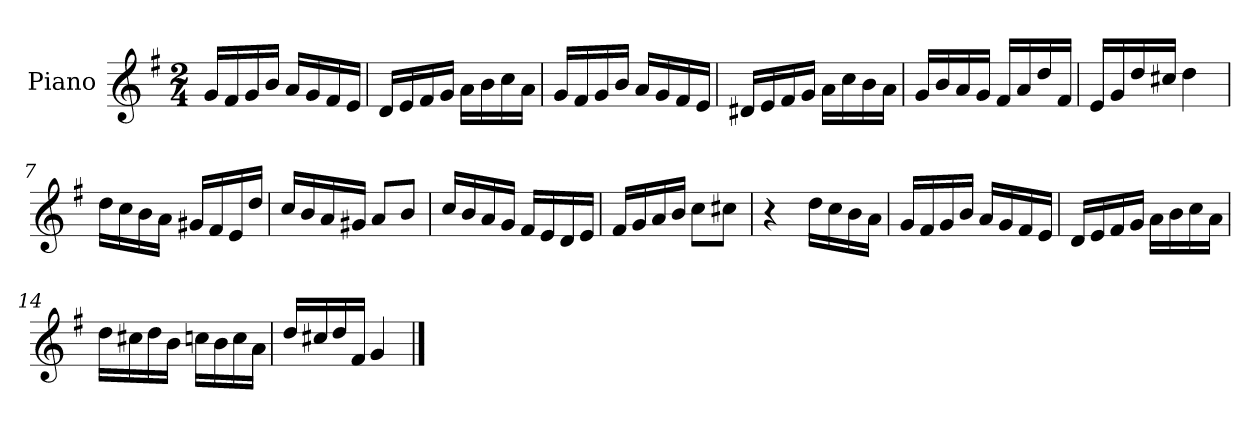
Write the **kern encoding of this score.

**kern
*part1
*staff1
*I"Piano
*I'Pno.
*clefG2
*k[f#]
*M2/4
*MM120
=1
16g/LL
16f#/
16g/
16b/JJ
16a/LL
16g/
16f#/
16e/JJ
=2
16d/LL
16e/
16f#/
16g/JJ
16a\LL
16b\
16cc\
16a\JJ
=3
16g/LL
16f#/
16g/
16b/JJ
16a/LL
16g/
16f#/
16e/JJ
=4
16d#X/LL
16e/
16f#/
16g/JJ
16a\LL
16cc\
16b\
16a\JJ
=5
16g/LL
16b/
16a/
16g/JJ
16f#/LL
16a/
16dd/
16f#/JJ
=6
16e/LL
16g/
16dd/
16cc#X/JJ
4dd\
!!LO:LB:g=z
=7
16dd\LL
16cc\
16b\
16a\JJ
16g#X/LL
16f#/
16e/
16dd/JJ
=8
16cc/LL
16b/
16a/
16g#X/JJ
8a/L
8b/J
=9
16cc/LL
16b/
16a/
16g/JJ
16f#/LL
16e/
16d/
16e/JJ
=10
16f#/LL
16g/
16a/
16b/JJ
8cc\L
8cc#X\J
=11
4r
16dd\LL
16cc\
16b\
16a\JJ
=12
16g/LL
16f#/
16g/
16b/JJ
16a/LL
16g/
16f#/
16e/JJ
!!LO:LB:g=z
=13
16d/LL
16e/
16f#/
16g/JJ
16a\LL
16b\
16cc\
16a\JJ
=14
16dd\LL
16cc#X\
16dd\
16b\JJ
16ccn\LL
16b\
16cc\
16a\JJ
=15
16dd/LL
16cc#X/
16dd/
16f#/JJ
4g/
==
*-
